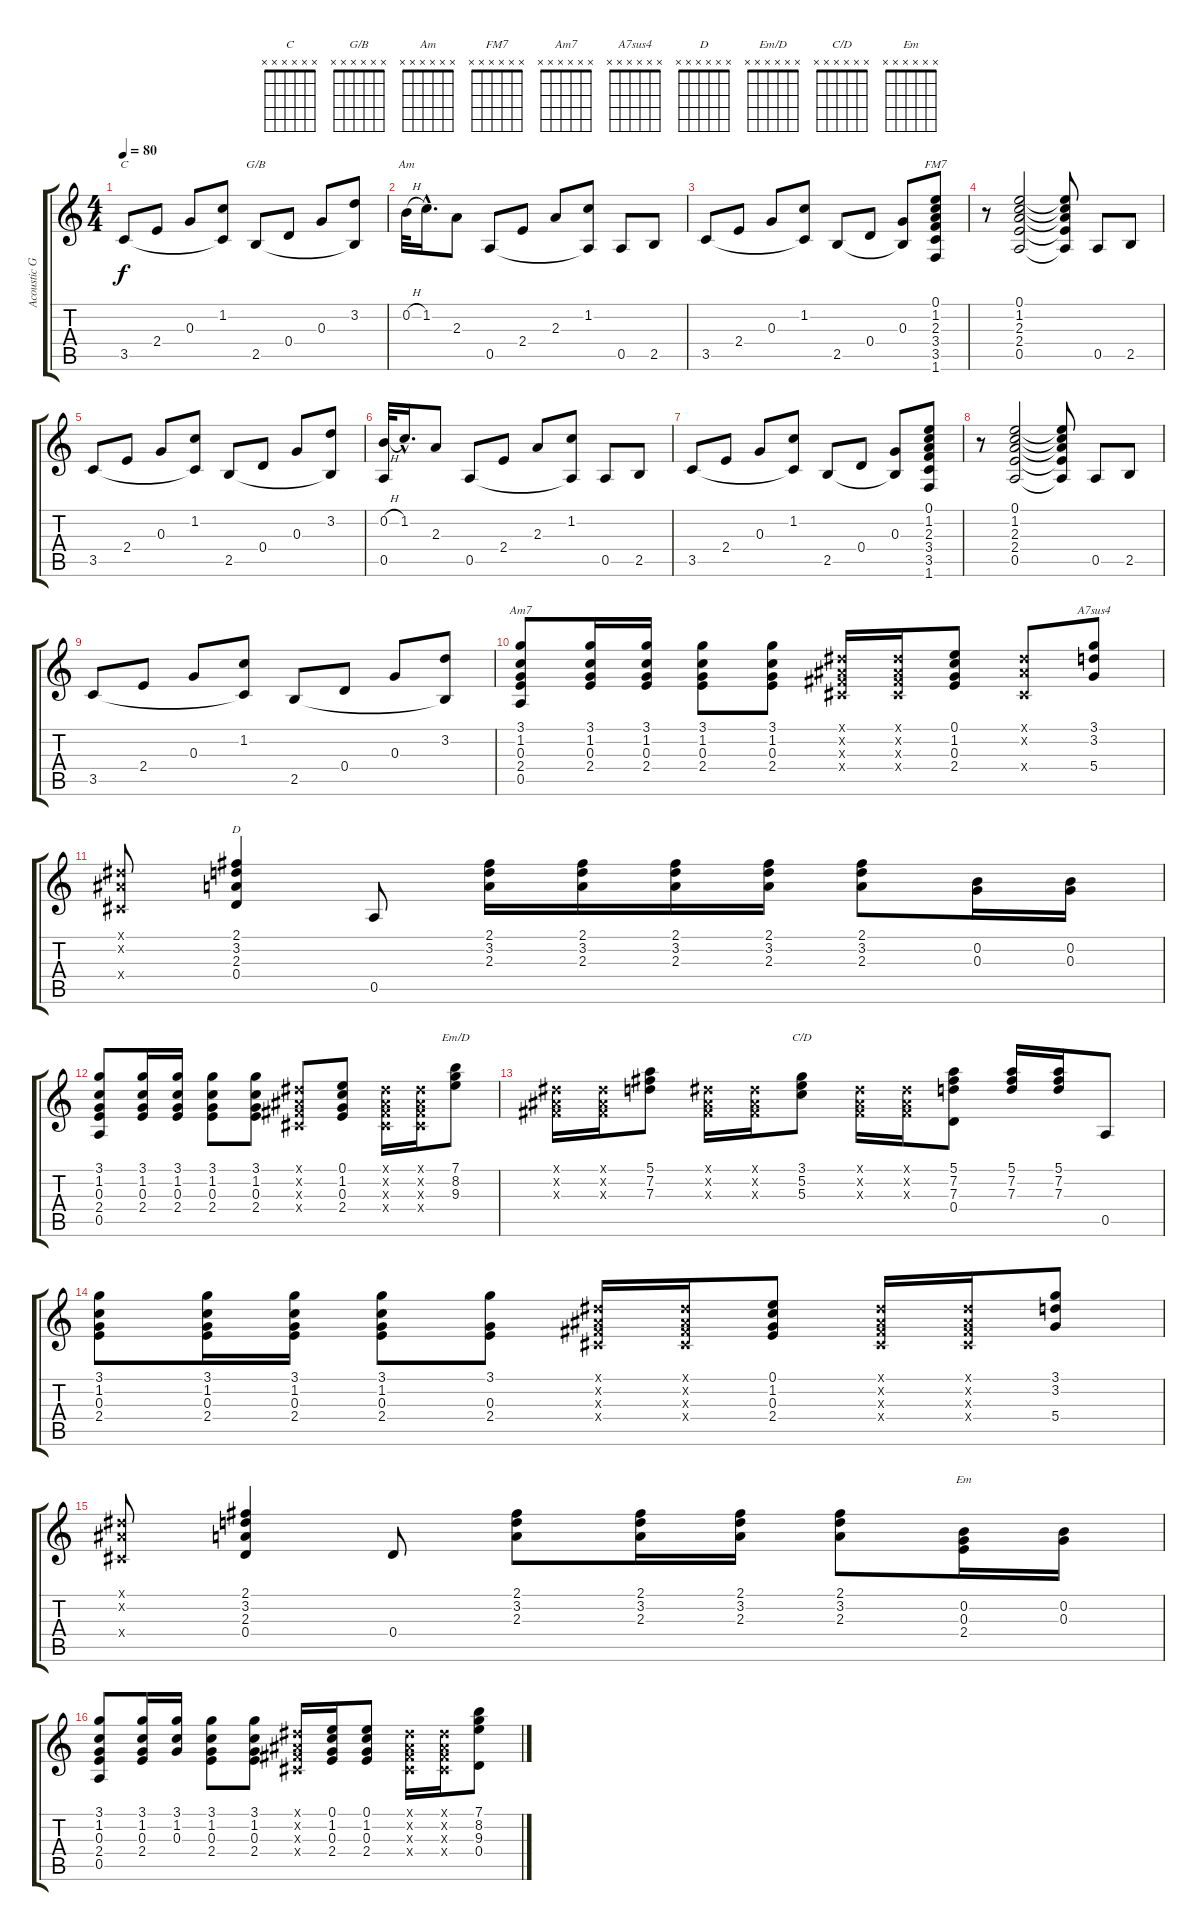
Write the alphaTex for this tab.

\track ("Acoustic Gutar - Jimmy Page" "Acoustic G") {instrument acousticguitarsteel}
\staff {score tabs}
\tuning (E4 B3 G3 D3 A2 E2) {hide}
\chord ("C" x x x x x x) {firstfret 0}
\chord ("G/B" x x x x x x) {firstfret 0}
\chord ("Am" x x x x x x) {firstfret 0}
\chord ("FM7" x x x x x x) {firstfret 0}
\chord ("Am7" x x x x x x) {firstfret 0}
\chord ("A7sus4" x x x x x x) {firstfret 0}
\chord ("D" x x x x x x) {firstfret 0}
\chord ("Em/D" x x x x x x) {firstfret 0}
\chord ("C/D" x x x x x x) {firstfret 0}
\chord ("Em" x x x x x x) {firstfret 0}
\ts (4 4)
\tempo 80
\clef g2
\ks c
3.5.8{ch "C" dy f} 2.4.8 0.3.8 (1.2 3.5{t}).8 2.5.8{ch "G/B"} 0.4.8 0.3.8 (3.2 2.5{t}).8 |
0.2{h}.32{ch "Am"} 1.2{hac}.16{d} 2.3.8 0.5.8 2.4.8 2.3.8 (1.2 0.5{t}).8 0.5.8 2.5.8 |
3.5.8 2.4.8 0.3.8 (1.2 3.5{t}).8 2.5.8 0.4.8 (0.3 2.5{t}).8 (0.1 1.2 2.3 3.4 3.5 1.6).8{ch "FM7"} |
r.8 (0.1 1.2 2.3 2.4 0.5).2 (0.1{t} 1.2{t} 2.3{t} 2.4{t} 0.5{t}).8 0.5.8 2.5.8 |
3.5.8 2.4.8 0.3.8 (1.2 3.5{t}).8 2.5.8 0.4.8 0.3.8 (3.2 2.5{t}).8 |
(0.2{h} 0.5).32 1.2{hac}.16{d} 2.3.8 0.5.8 2.4.8 2.3.8 (1.2 0.5{t}).8 0.5.8 2.5.8 |
3.5.8 2.4.8 0.3.8 (1.2 3.5{t}).8 2.5.8 0.4.8 (0.3 2.5{t}).8 (0.1 1.2 2.3 3.4 3.5 1.6).8 |
r.8 (0.1 1.2 2.3 2.4 0.5).2 (0.1{t} 1.2{t} 2.3{t} 2.4{t} 0.5{t}).8 0.5.8 2.5.8 |
3.5.8 2.4.8 0.3.8 (1.2 3.5{t}).8 2.5.8 0.4.8 0.3.8 (3.2 2.5{t}).8 |
(3.1 1.2 0.3 2.4 0.5).8{ch "Am7"} (3.1 1.2 0.3 2.4).16 (3.1 1.2 0.3 2.4).16 (3.1 1.2 0.3 2.4).8 (3.1 1.2 0.3 2.4).8 (-1.1{x} -1.2{x} -1.3{x} -1.4{x}).16 (-1.1{x} -1.2{x} -1.3{x} -1.4{x}).16 (0.1 1.2 0.3 2.4).8 (-1.1{x} -1.2{x} -1.4{x}).8 (3.1 3.2 5.4).8{ch "A7sus4"} |
(-1.1{x} -1.2{x} -1.4{x}).8 (2.1 3.2 2.3 0.4).4{ch "D"} 0.5.8 (2.1 3.2 2.3).16 (2.1 3.2 2.3).16 (2.1 3.2 2.3).16 (2.1 3.2 2.3).16 (2.1 3.2 2.3).8 (0.2 0.3).16 (0.2 0.3).16 |
(3.1 1.2 0.3 2.4 0.5).8 (3.1 1.2 0.3 2.4).16 (3.1 1.2 0.3 2.4).16 (3.1 1.2 0.3 2.4).8 (3.1 1.2 0.3 2.4).8 (-1.1{x} -1.2{x} -1.3{x} -1.4{x}).8 (0.1 1.2 0.3 2.4).8 (-1.1{x} -1.2{x} -1.3{x} -1.4{x}).16 (-1.1{x} -1.2{x} -1.3{x} -1.4{x}).16 (7.1 8.2 9.3).8{ch "Em/D"} |
(-1.1{x} -1.2{x} -1.3{x}).16 (-1.1{x} -1.2{x} -1.3{x}).16 (5.1 7.2 7.3).8 (-1.1{x} -1.2{x} -1.3{x}).16 (-1.1{x} -1.2{x} -1.3{x}).16 (3.1 5.2 5.3).8{ch "C/D"} (-1.1{x} -1.2{x} -1.3{x}).16 (-1.1{x} -1.2{x} -1.3{x}).16 (5.1 7.2 7.3 0.4).8 (5.1 7.2 7.3).16 (5.1 7.2 7.3).16 0.5.8 |
(3.1 1.2 0.3 2.4).8 (3.1 1.2 0.3 2.4).16 (3.1 1.2 0.3 2.4).16 (3.1 1.2 0.3 2.4).8 (3.1 0.3 2.4).8 (-1.1{x} -1.2{x} -1.3{x} -1.4{x}).16 (-1.1{x} -1.2{x} -1.3{x} -1.4{x}).16 (0.1 1.2 0.3 2.4).8 (-1.1{x} -1.2{x} -1.3{x} -1.4{x}).16 (-1.1{x} -1.2{x} -1.3{x} -1.4{x}).16 (3.1 3.2 5.4).8 |
(-1.1{x} -1.2{x} -1.4{x}).8 (2.1 3.2 2.3 0.4).4 0.4.8 (2.1 3.2 2.3).8 (2.1 3.2 2.3).16 (2.1 3.2 2.3).16 (2.1 3.2 2.3).8 (0.2 0.3 2.4).16{ch "Em"} (0.2 0.3).16 |
(3.1 1.2 0.3 2.4 0.5).8 (3.1 1.2 0.3 2.4).16 (3.1 1.2 0.3).16 (3.1 1.2 0.3 2.4).8 (3.1 1.2 0.3 2.4).8 (-1.1{x} -1.2{x} -1.3{x} -1.4{x}).16 (0.1 1.2 0.3 2.4).16 (0.1 1.2 0.3 2.4).8 (-1.1{x} -1.2{x} -1.3{x} -1.4{x}).16 (-1.1{x} -1.2{x} -1.3{x} -1.4{x}).16 (7.1 8.2 9.3 0.4).8
